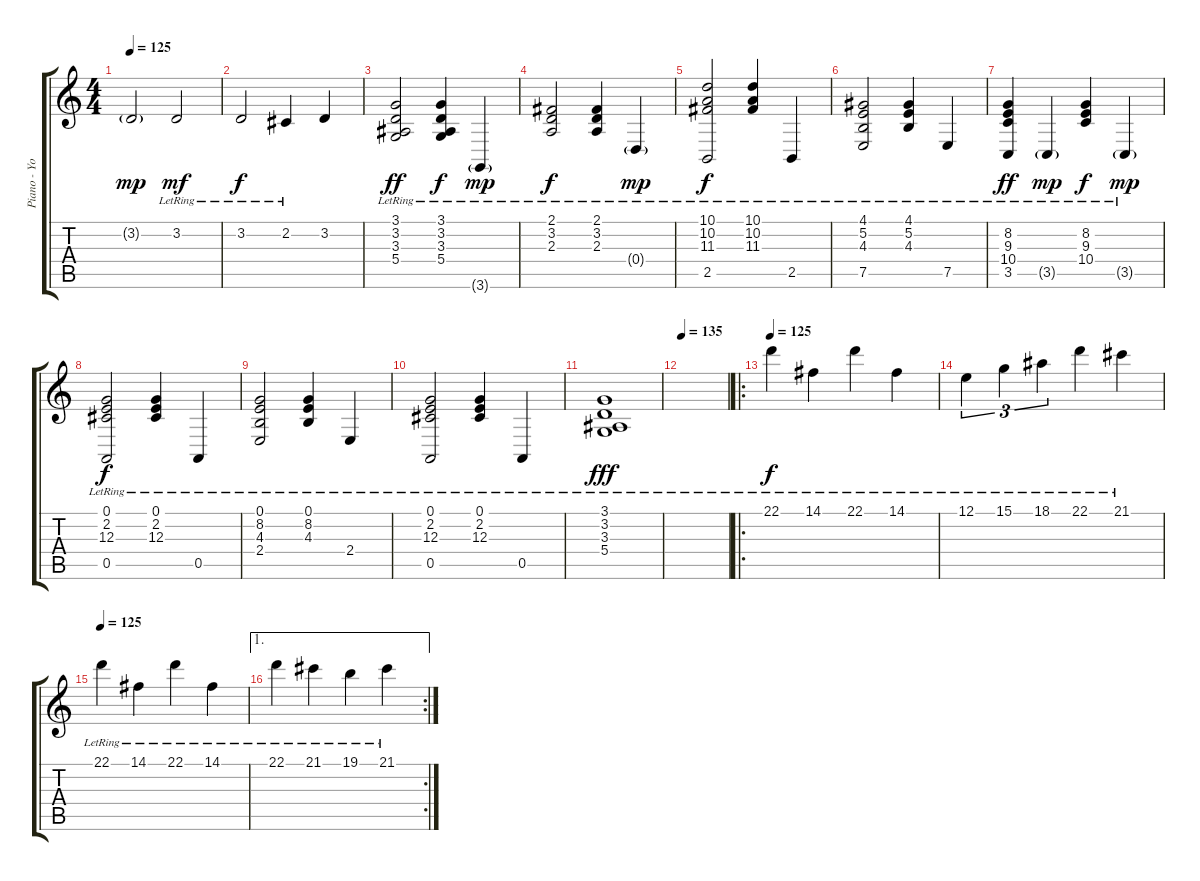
\track ("Piano - Yoni" "Piano - Yo") {instrument acousticgrandpiano}
\staff {score tabs}
\tuning (E4 B3 G3 D3 A2 E2) {hide}
\ts (4 4)
\tempo 125
\clef g2
\ks c
3.2{g}.2{dy mp} 3.2{lr}.2{dy mf} |
3.2{lr}.2{dy f} 2.2{lr}.4 3.2.4 |
(3.1{lr} 3.2{lr} 3.3{lr} 5.4{lr}).2{dy ff} (3.1{lr} 3.2{lr} 3.3{lr} 5.4{lr}).4{dy f} 3.6{g lr}.4{dy mp} |
(2.1{lr} 3.2{lr} 2.3{lr}).2{dy f} (2.1{lr} 3.2{lr} 2.3{lr}).4 0.4{g lr}.4{dy mp} |
(10.1{lr} 10.2{lr} 11.3{lr} 2.5{lr}).2{dy f} (10.1{lr} 10.2{lr} 11.3{lr}).4 2.5{lr}.4 |
(4.1{lr} 5.2{lr} 4.3{lr} 7.5{lr}).2 (4.1{lr} 5.2{lr} 4.3{lr}).4 7.5{lr}.4 |
(8.2{lr} 9.3{lr} 10.4{lr} 3.5{lr}).4{dy ff} 3.5{g lr}.4{dy mp} (8.2{lr} 9.3{lr} 10.4{lr}).4{dy f} 3.5{g lr}.4{dy mp} |
(0.1{lr} 2.2 12.3{lr} 0.5{lr}).2{dy f} (0.1{lr} 2.2{lr} 12.3{lr}).4 0.5{lr}.4 |
(0.1{lr} 8.2{lr} 4.3{lr} 2.4{lr}).2 (0.1{lr} 8.2{lr} 4.3{lr}).4 2.4{lr}.4 |
(0.1{lr} 2.2 12.3{lr} 0.5{lr}).2 (0.1{lr} 2.2{lr} 12.3{lr}).4 0.5{lr}.4 |
(3.1{lr} 3.2{lr} 3.3{lr} 5.4{lr}).1{dy fff} |
\tempo 125
\tempo 135
|
\ro
\tempo 125
22.1{lr}.4{dy f volume 13} 14.1{lr}.4 22.1{lr}.4 14.1{lr}.4 |
12.1{lr}.4{tu (3 2)} 15.1{lr}.4{tu (3 2)} 18.1{lr}.4{tu (3 2)} 22.1{lr}.4 21.1{lr}.4 |
\tempo 125
22.1{lr}.4 14.1{lr}.4 22.1{lr}.4 14.1{lr}.4 |
\ae 1
\rc 2
22.1{lr}.4 21.1{lr}.4 19.1{lr}.4 21.1{lr}.4
